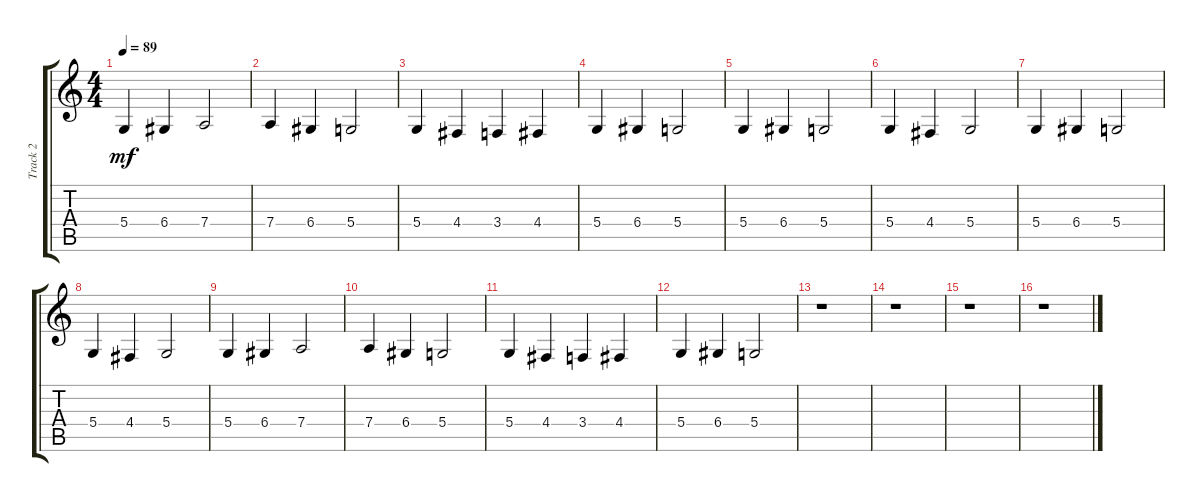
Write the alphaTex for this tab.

\track ("Track 2" "Track 2") {instrument celesta}
\staff {score tabs}
\tuning (E4 B3 G3 D3 A2 E2) {hide}
\ts (4 4)
\tempo 89
\clef g2
\ks c
5.4.4{dy mf} 6.4.4 7.4.2 |
7.4.4 6.4.4 5.4.2 |
5.4.4 4.4.4 3.4.4 4.4.4 |
5.4.4 6.4.4 5.4.2 |
5.4.4 6.4.4 5.4.2 |
5.4.4 4.4.4 5.4.2 |
5.4.4 6.4.4 5.4.2 |
5.4.4 4.4.4 5.4.2 |
5.4.4 6.4.4 7.4.2 |
7.4.4 6.4.4 5.4.2 |
5.4.4 4.4.4 3.4.4 4.4.4 |
5.4.4 6.4.4 5.4.2 |
r.1 |
r.1 |
r.1 |
r.1
